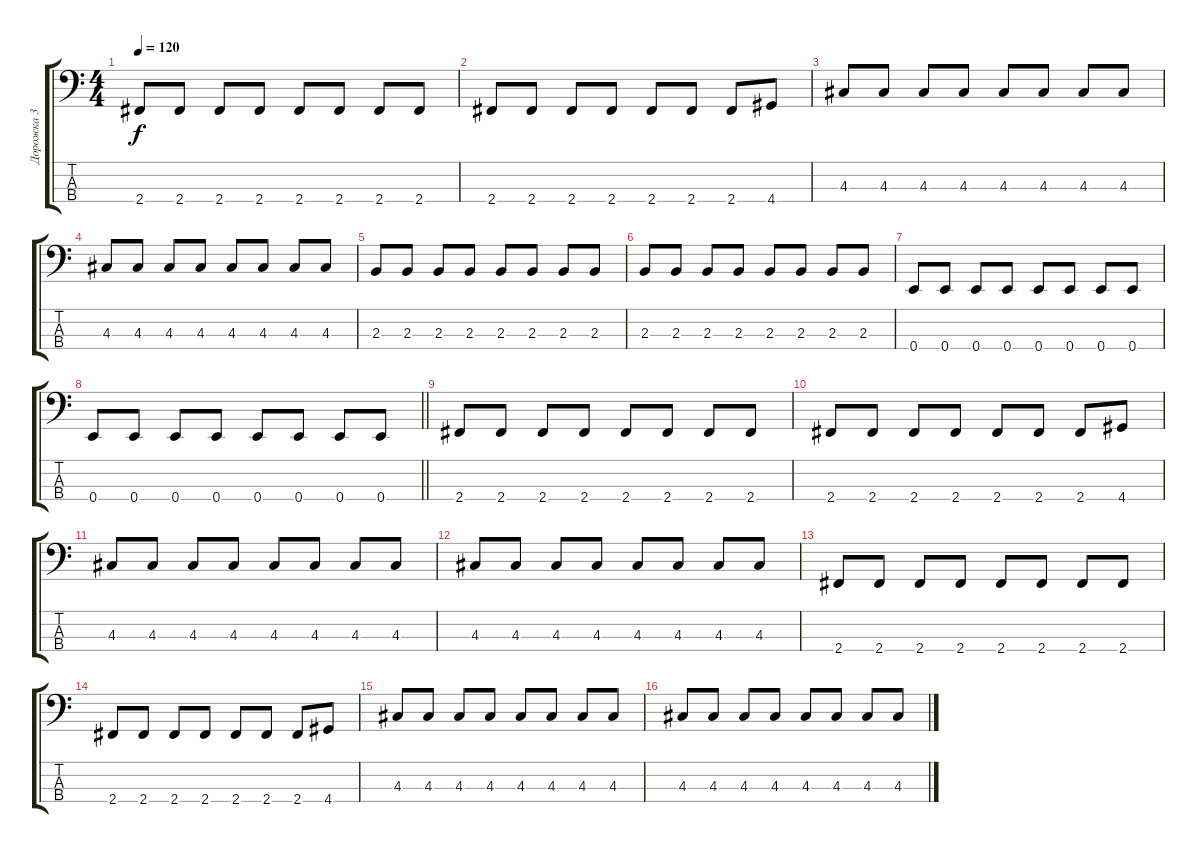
\track ("Дорожка 3" "Дорожка 3") {instrument electricbassfinger}
\staff {score tabs}
\tuning (G2 D2 A1 E1) {hide}
\ts (4 4)
\tempo 120
\clef f4
\ks c
2.4.8{dy f} 2.4.8 2.4.8 2.4.8 2.4.8 2.4.8 2.4.8 2.4.8 |
2.4.8 2.4.8 2.4.8 2.4.8 2.4.8 2.4.8 2.4.8 4.4.8 |
4.3.8 4.3.8 4.3.8 4.3.8 4.3.8 4.3.8 4.3.8 4.3.8 |
4.3.8 4.3.8 4.3.8 4.3.8 4.3.8 4.3.8 4.3.8 4.3.8 |
2.3.8 2.3.8 2.3.8 2.3.8 2.3.8 2.3.8 2.3.8 2.3.8 |
2.3.8 2.3.8 2.3.8 2.3.8 2.3.8 2.3.8 2.3.8 2.3.8 |
0.4.8 0.4.8 0.4.8 0.4.8 0.4.8 0.4.8 0.4.8 0.4.8 |
\barLineRight lightlight
0.4.8 0.4.8 0.4.8 0.4.8 0.4.8 0.4.8 0.4.8 0.4.8 |
2.4.8 2.4.8 2.4.8 2.4.8 2.4.8 2.4.8 2.4.8 2.4.8 |
2.4.8 2.4.8 2.4.8 2.4.8 2.4.8 2.4.8 2.4.8 4.4.8 |
4.3.8 4.3.8 4.3.8 4.3.8 4.3.8 4.3.8 4.3.8 4.3.8 |
4.3.8 4.3.8 4.3.8 4.3.8 4.3.8 4.3.8 4.3.8 4.3.8 |
2.4.8 2.4.8 2.4.8 2.4.8 2.4.8 2.4.8 2.4.8 2.4.8 |
2.4.8 2.4.8 2.4.8 2.4.8 2.4.8 2.4.8 2.4.8 4.4.8 |
4.3.8 4.3.8 4.3.8 4.3.8 4.3.8 4.3.8 4.3.8 4.3.8 |
4.3.8 4.3.8 4.3.8 4.3.8 4.3.8 4.3.8 4.3.8 4.3.8
